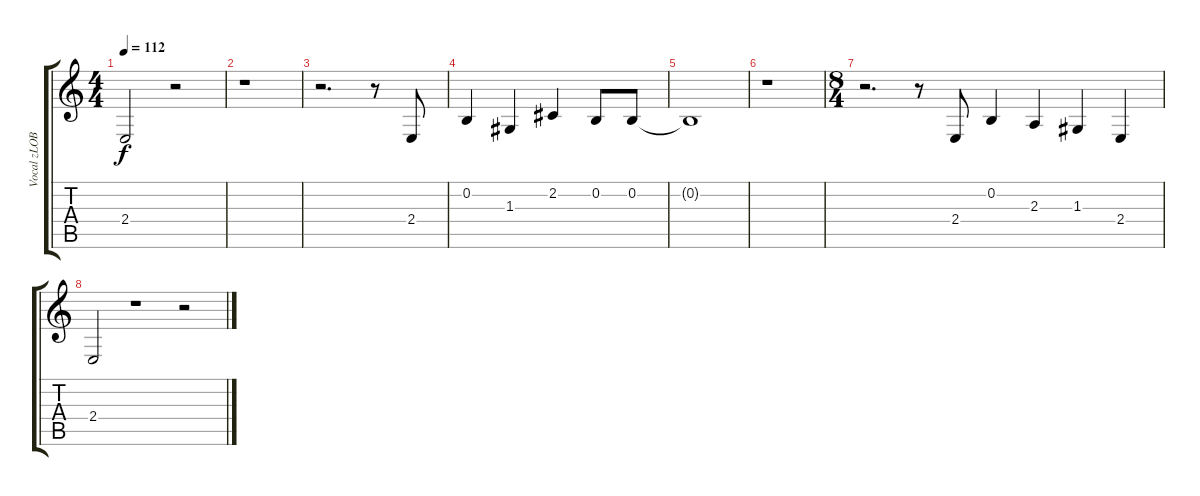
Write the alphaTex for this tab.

\track ("Vocal zLOB" "Vocal zLOB") {instrument altosax}
\staff {score tabs}
\tuning (E4 B3 G3 D3 A2 E2) {hide}
\ts (4 4)
\tempo 112
\clef g2
\ks c
2.4{t}.2{dy f} r.2 |
r.1 |
r.2{d} r.8 2.4.8 |
0.2.4 1.3.4 2.2.4 0.2.8 0.2.8 |
0.2{t}.1 |
r.1 |
\ts (8 4)
r.2{d} r.8 2.4.8 0.2.4 2.3.4 1.3.4 2.4.4 |
2.4.2 r.1 r.2
